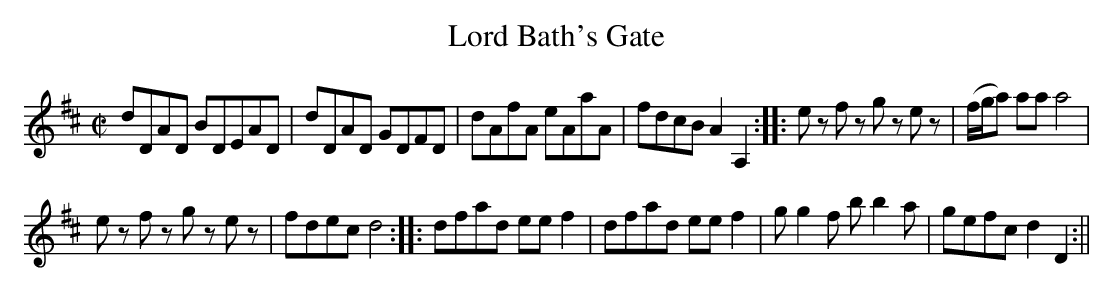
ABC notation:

X:1
T:Lord Bath's Gate
M:C|
L:1/8
K:D
dDAD BDEAD|dDAD GDFD|dAfA eAaA|fdcB A2 A,2::ez fz gz ez|(f/g/a) aa a4|
ez fz gz ez|fdec d4::dfad ee f2|dfad ee f2|g g2f b b2a|gefc d2 D2:||
